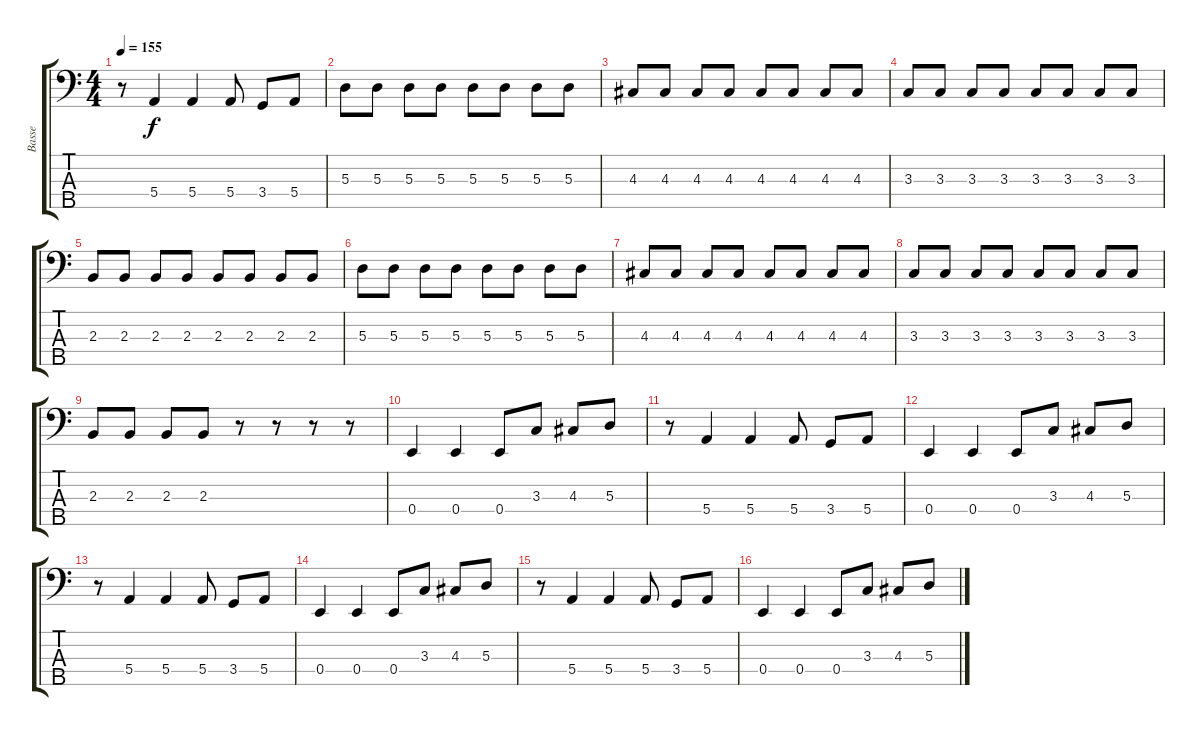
\track ("Basse" "Basse") {instrument electricbasspick}
\staff {score tabs}
\tuning (G2 D2 A1 E1 B0) {hide}
\ts (4 4)
\tempo 155
\clef f4
\ks c
r.8{dy f} 5.4.4 5.4.4 5.4.8 3.4.8 5.4.8 |
5.3.8 5.3.8 5.3.8 5.3.8 5.3.8 5.3.8 5.3.8 5.3.8 |
4.3.8 4.3.8 4.3.8 4.3.8 4.3.8 4.3.8 4.3.8 4.3.8 |
3.3.8 3.3.8 3.3.8 3.3.8 3.3.8 3.3.8 3.3.8 3.3.8 |
2.3.8 2.3.8 2.3.8 2.3.8 2.3.8 2.3.8 2.3.8 2.3.8 |
5.3.8 5.3.8 5.3.8 5.3.8 5.3.8 5.3.8 5.3.8 5.3.8 |
4.3.8 4.3.8 4.3.8 4.3.8 4.3.8 4.3.8 4.3.8 4.3.8 |
3.3.8 3.3.8 3.3.8 3.3.8 3.3.8 3.3.8 3.3.8 3.3.8 |
2.3.8 2.3.8 2.3.8 2.3.8 r.8 r.8 r.8 r.8 |
0.4.4 0.4.4 0.4.8 3.3.8 4.3.8 5.3.8 |
r.8 5.4.4 5.4.4 5.4.8 3.4.8 5.4.8 |
0.4.4 0.4.4 0.4.8 3.3.8 4.3.8 5.3.8 |
r.8 5.4.4 5.4.4 5.4.8 3.4.8 5.4.8 |
0.4.4 0.4.4 0.4.8 3.3.8 4.3.8 5.3.8 |
r.8 5.4.4 5.4.4 5.4.8 3.4.8 5.4.8 |
0.4.4 0.4.4 0.4.8 3.3.8 4.3.8 5.3.8
